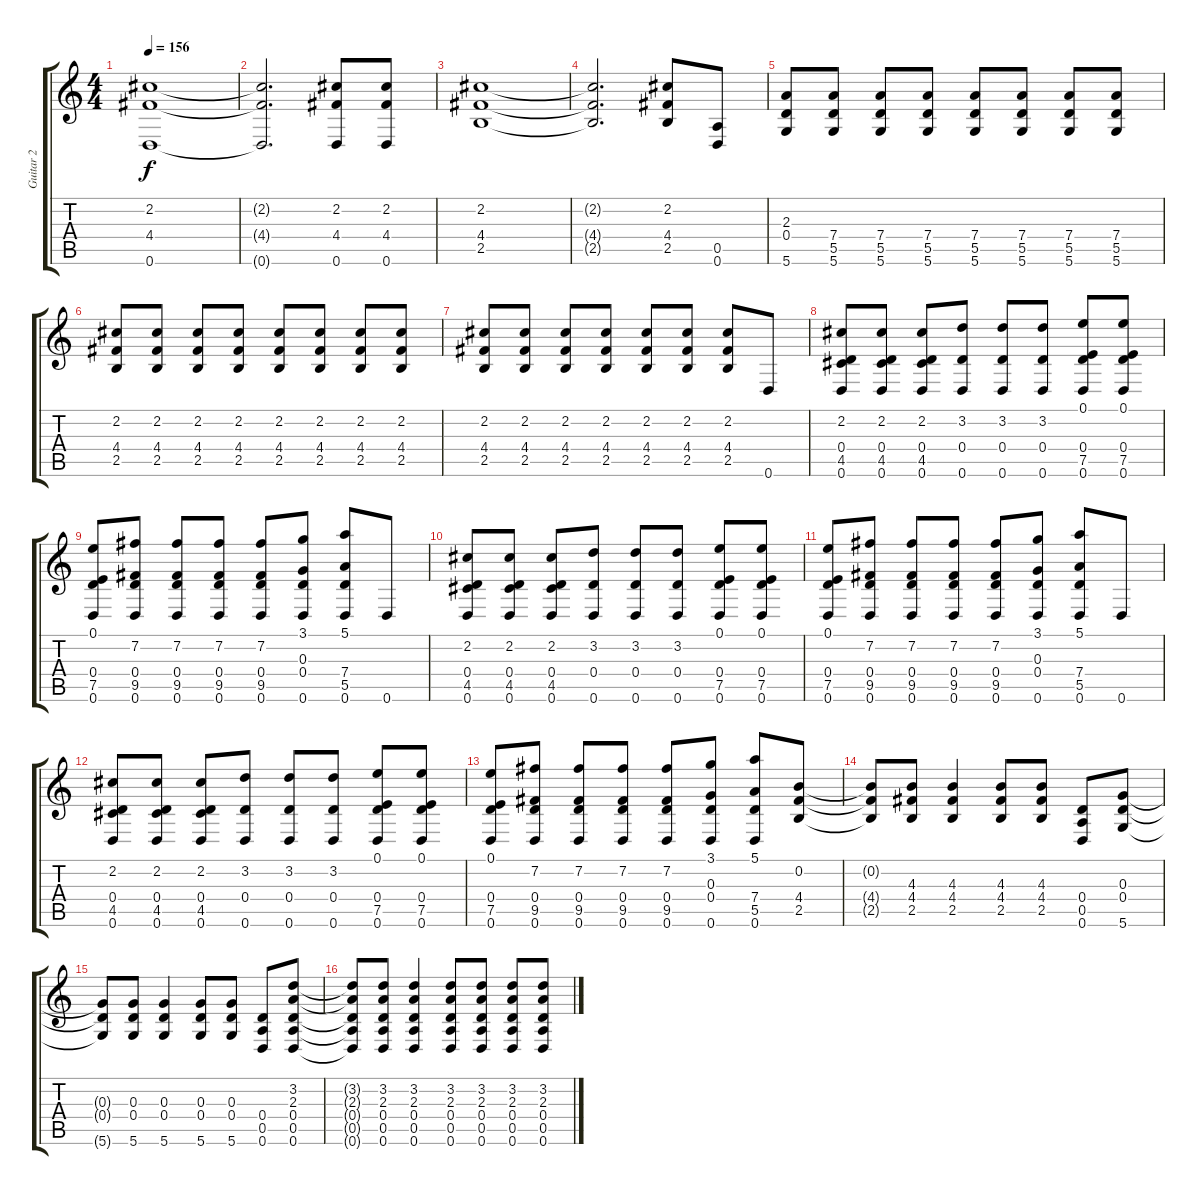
\track ("Guitar 2" "Guitar 2") {instrument distortionguitar}
\staff {score tabs}
\tuning (E4 B3 G3 D3 A2 D2) {hide}
\ts (4 4)
\tempo 156
\clef g2
\ks c
(2.2 4.4 0.6).1{dy f} |
(2.2{t} 4.4{t} 0.6{t}).2{d} (2.2 4.4 0.6).8 (2.2 4.4 0.6).8 |
(2.2 4.4 2.5).1 |
(2.2{t} 4.4{t} 2.5{t}).2{d} (2.2 4.4 2.5).8 (0.5 0.6).8 |
(2.3 0.4 5.6).8 (7.4 5.5 5.6).8 (7.4 5.5 5.6).8 (7.4 5.5 5.6).8 (7.4 5.5 5.6).8 (7.4 5.5 5.6).8 (7.4 5.5 5.6).8 (7.4 5.5 5.6).8 |
(2.2 4.4 2.5).8 (2.2 4.4 2.5).8 (2.2 4.4 2.5).8 (2.2 4.4 2.5).8 (2.2 4.4 2.5).8 (2.2 4.4 2.5).8 (2.2 4.4 2.5).8 (2.2 4.4 2.5).8 |
(2.2 4.4 2.5).8 (2.2 4.4 2.5).8 (2.2 4.4 2.5).8 (2.2 4.4 2.5).8 (2.2 4.4 2.5).8 (2.2 4.4 2.5).8 (2.2 4.4 2.5).8 0.6.8 |
(2.2 0.4 4.5 0.6).8 (2.2 0.4 4.5 0.6).8 (2.2 0.4 4.5 0.6).8 (3.2 0.4 0.6).8 (3.2 0.4 0.6).8 (3.2 0.4 0.6).8 (0.1 0.4 7.5 0.6).8 (0.1 0.4 7.5 0.6).8 |
(0.1 0.4 7.5 0.6).8 (7.2 0.4 9.5 0.6).8 (7.2 0.4 9.5 0.6).8 (7.2 0.4 9.5 0.6).8 (7.2 0.4 9.5 0.6).8 (3.1 0.3 0.4 0.6).8 (5.1 7.4 5.5 0.6).8 0.6.8 |
(2.2 0.4 4.5 0.6).8 (2.2 0.4 4.5 0.6).8 (2.2 0.4 4.5 0.6).8 (3.2 0.4 0.6).8 (3.2 0.4 0.6).8 (3.2 0.4 0.6).8 (0.1 0.4 7.5 0.6).8 (0.1 0.4 7.5 0.6).8 |
(0.1 0.4 7.5 0.6).8 (7.2 0.4 9.5 0.6).8 (7.2 0.4 9.5 0.6).8 (7.2 0.4 9.5 0.6).8 (7.2 0.4 9.5 0.6).8 (3.1 0.3 0.4 0.6).8 (5.1 7.4 5.5 0.6).8 0.6.8 |
(2.2 0.4 4.5 0.6).8 (2.2 0.4 4.5 0.6).8 (2.2 0.4 4.5 0.6).8 (3.2 0.4 0.6).8 (3.2 0.4 0.6).8 (3.2 0.4 0.6).8 (0.1 0.4 7.5 0.6).8 (0.1 0.4 7.5 0.6).8 |
(0.1 0.4 7.5 0.6).8 (7.2 0.4 9.5 0.6).8 (7.2 0.4 9.5 0.6).8 (7.2 0.4 9.5 0.6).8 (7.2 0.4 9.5 0.6).8 (3.1 0.3 0.4 0.6).8 (5.1 7.4 5.5 0.6).8 (0.2 4.4 2.5).8 |
(0.2{t} 4.4{t} 2.5{t}).8 (4.3 4.4 2.5).8 (4.3 4.4 2.5).4 (4.3 4.4 2.5).8 (4.3 4.4 2.5).8 (0.4 0.5 0.6).8 (0.3 0.4 5.6).8 |
(0.3{t} 0.4{t} 5.6{t}).8 (0.3 0.4 5.6).8 (0.3 0.4 5.6).4 (0.3 0.4 5.6).8 (0.3 0.4 5.6).8 (0.4 0.5 0.6).8 (3.2 2.3 0.4 0.5 0.6).8 |
(3.2{t} 2.3{t} 0.4{t} 0.5{t} 0.6{t}).8 (3.2 2.3 0.4 0.5 0.6).8 (3.2 2.3 0.4 0.5 0.6).4 (3.2 2.3 0.4 0.5 0.6).8 (3.2 2.3 0.4 0.5 0.6).8 (3.2 2.3 0.4 0.5 0.6).8 (3.2 2.3 0.4 0.5 0.6).8
